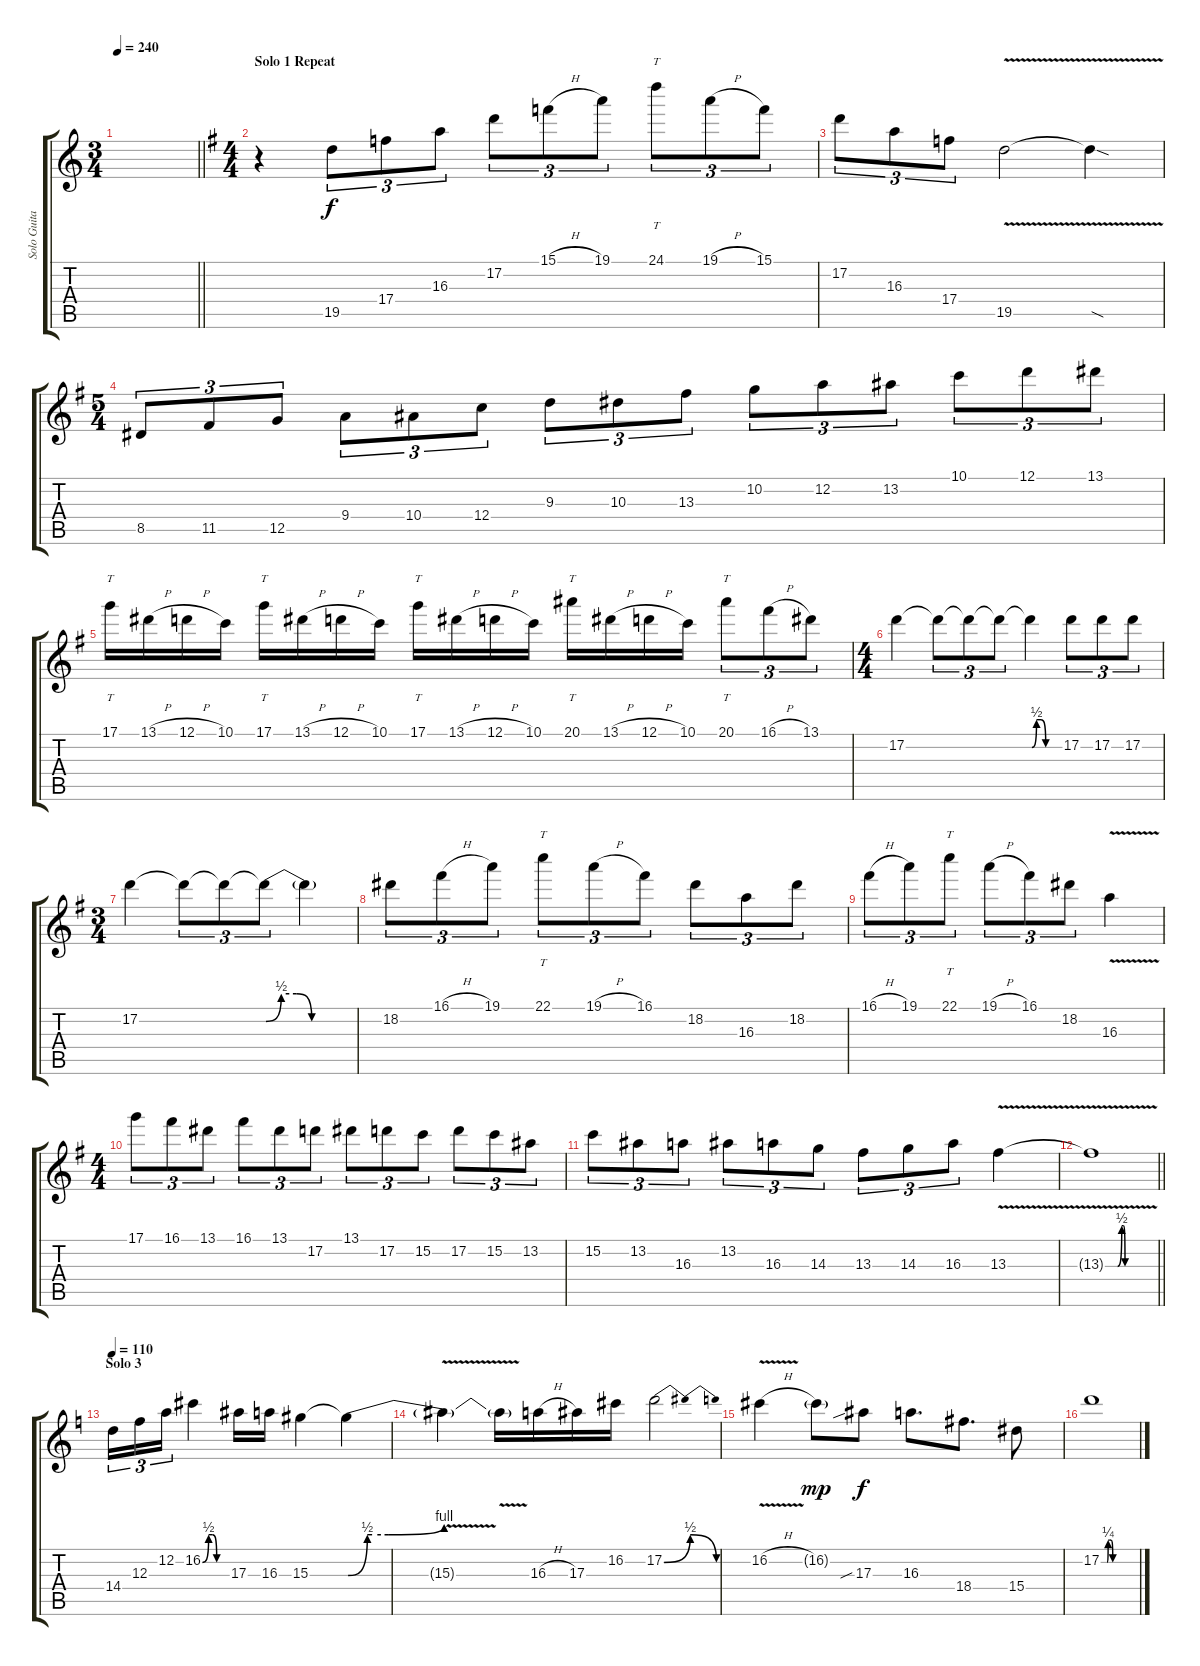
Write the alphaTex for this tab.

\track ("Solo Guitar" "Solo Guita") {instrument overdrivenguitar}
\staff {score tabs}
\tuning (D4 A3 F3 C3 G2 D2) {hide}
\ts (3 4)
\tempo 240
\clef g2
\barLineRight lightlight
\ks c
|
\ts (4 4)
\section ("" "Solo 1 Repeat")
\ks g
r.4 19.5.8{tu (3 2)} 17.4.8{tu (3 2)} 16.3.8{tu (3 2)} 17.2.8{tu (3 2)} 15.1{h}.8{tu (3 2)} 19.1.8{tu (3 2)} 24.1.8{tt tu (3 2)} 19.1{h}.8{tu (3 2)} 15.1.8{tu (3 2)} |
17.2.8{tu (3 2)} 16.3.8{tu (3 2)} 17.4.8{tu (3 2)} 19.5{v}.2 19.5{sod t}.4 |
\ts (5 4)
8.5.8{tu (3 2)} 11.5.8{tu (3 2)} 12.5.8{tu (3 2)} 9.4.8{tu (3 2)} 10.4.8{tu (3 2)} 12.4.8{tu (3 2)} 9.3.8{tu (3 2)} 10.3.8{tu (3 2)} 13.3.8{tu (3 2)} 10.2.8{tu (3 2)} 12.2.8{tu (3 2)} 13.2.8{tu (3 2)} 10.1.8{tu (3 2)} 12.1.8{tu (3 2)} 13.1.8{tu (3 2)} |
17.1.16{tt} 13.1{h}.16 12.1{h}.16 10.1.16 17.1.16{tt} 13.1{h}.16 12.1{h}.16 10.1.16 17.1.16{tt} 13.1{h}.16 12.1{h}.16 10.1.16 20.1.16{tt} 13.1{h}.16 12.1{h}.16 10.1.16 20.1.8{tt tu (3 2)} 16.1{h}.8{tu (3 2)} 13.1.8{tu (3 2)} |
\ts (4 4)
17.2.4 17.2{t}.8{tu (3 2)} 17.2{t}.8{tu (3 2)} 17.2{t}.8{tu (3 2)} 17.2{be (custom 0 0 10 2 20 2 30 0 60 0) t}.4 17.2.8{tu (3 2)} 17.2.8{tu (3 2)} 17.2.8{tu (3 2)} |
\ts (3 4)
17.2.4 17.2{t}.8{tu (3 2)} 17.2{t}.8{tu (3 2)} 17.2{be (custom 0 0 10 2 20 2 30 0 60 0) t}.8{tu (3 2)} 17.2{t}.4 |
18.2.8{tu (3 2)} 16.1{h}.8{tu (3 2)} 19.1.8{tu (3 2)} 22.1.8{tt tu (3 2)} 19.1{h}.8{tu (3 2)} 16.1.8{tu (3 2)} 18.2.8{tu (3 2)} 16.3.8{tu (3 2)} 18.2.8{tu (3 2)} |
16.1{h}.8{tu (3 2)} 19.1.8{tu (3 2)} 22.1.8{tt tu (3 2)} 19.1{h}.8{tu (3 2)} 16.1.8{tu (3 2)} 18.2.8{tu (3 2)} 16.3{v}.4 |
\ts (4 4)
17.1.8{tu (3 2)} 16.1.8{tu (3 2)} 13.1.8{tu (3 2)} 16.1.8{tu (3 2)} 13.1.8{tu (3 2)} 17.2.8{tu (3 2)} 13.1.8{tu (3 2)} 17.2.8{tu (3 2)} 15.2.8{tu (3 2)} 17.2.8{tu (3 2)} 15.2.8{tu (3 2)} 13.2.8{tu (3 2)} |
15.2.8{tu (3 2)} 13.2.8{tu (3 2)} 16.3.8{tu (3 2)} 13.2.8{tu (3 2)} 16.3.8{tu (3 2)} 14.3.8{tu (3 2)} 13.3.8{tu (3 2)} 14.3.8{tu (3 2)} 16.3.8{tu (3 2)} 13.3{v}.4 |
\barLineRight lightlight
13.3{be (custom 0 0 10 0 15 0 20 2 22 2 24 0 30 0 35 0 60 0) v t}.1 |
\section ("" "Solo 3")
\tempo 110
\ks c
14.4.16{tu (3 2)} 12.3.16{tu (3 2)} 12.2.16{tu (3 2)} 16.2{be (custom 0 0 15 2 25 2 35 0 60 0)}.4 17.3.16 16.3.16 15.3.4 15.3{be (custom 0 0 12 2 15 2 25 2 60 4) t}.4 |
15.3{v t}.4 15.3{t}.16 16.3{h}.16 17.3.16 16.2.16 17.2{be (bendrelease 0 0 27 2 30 2 60 0)}.2 |
16.2{v h}.4 16.2{g}.8{dy mp} 17.3{sib}.8{dy f} 16.3.8{d} 18.4.8{d} 15.4.8 |
17.2{be (custom 0 0 10 0 12 1 15 1 17 1 20 0 24 0 30 0 36 0 60 0)}.1{volume 9}
